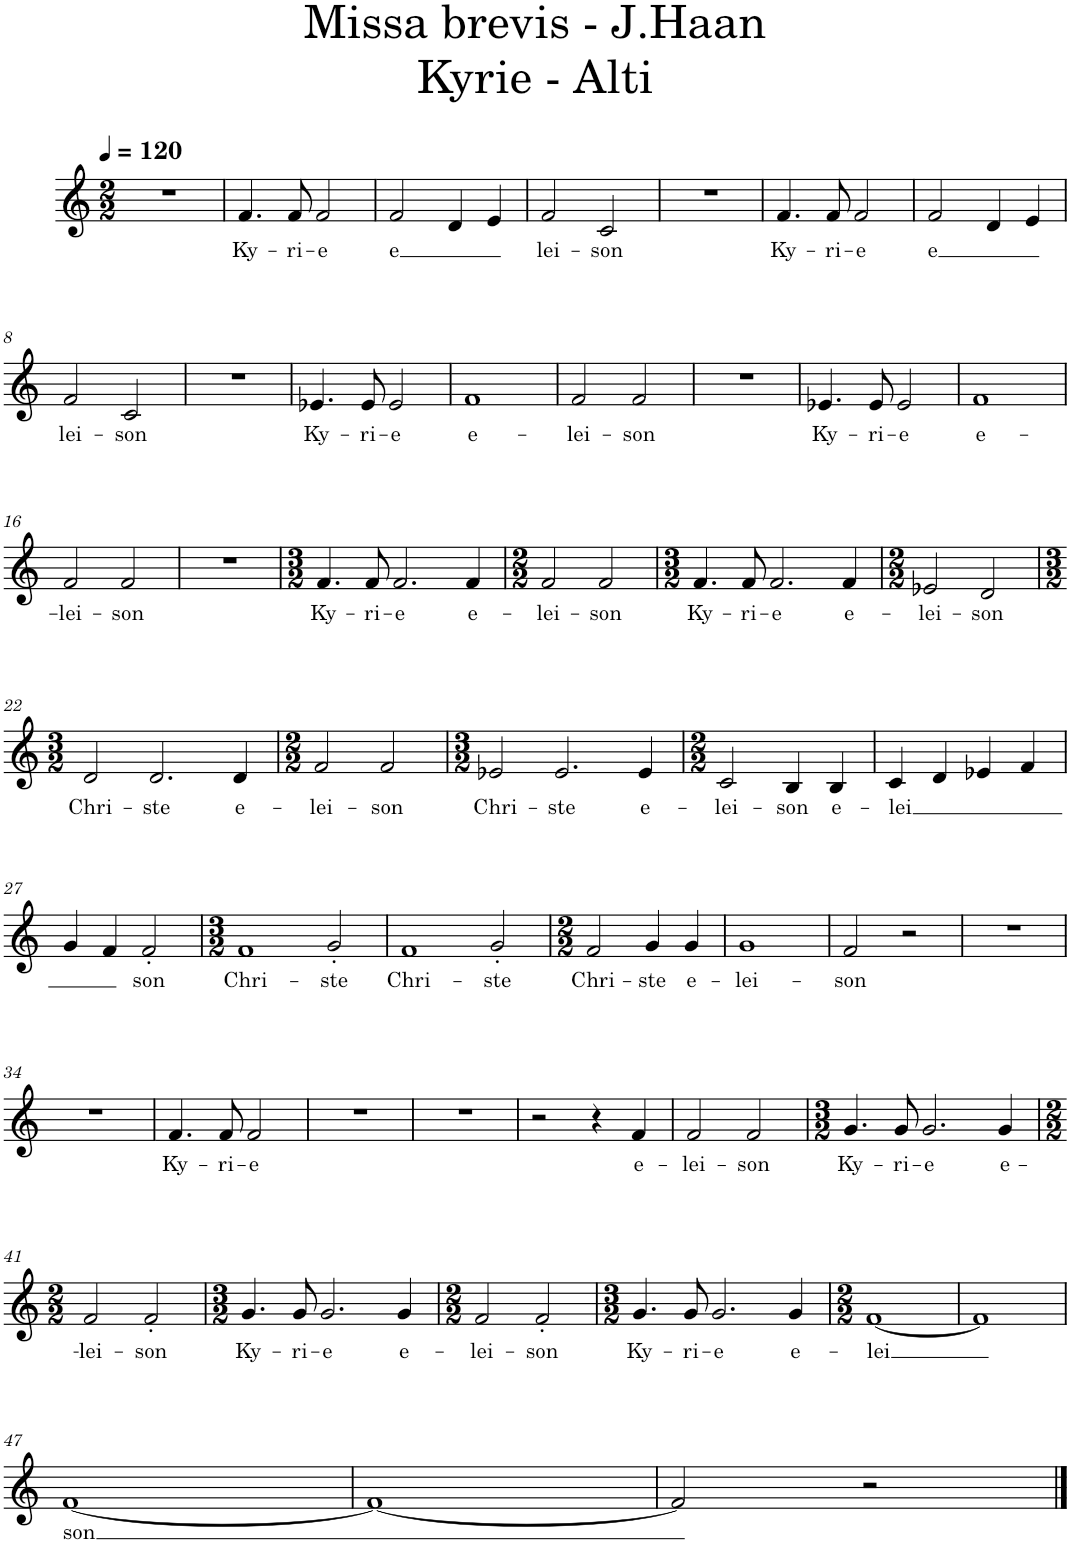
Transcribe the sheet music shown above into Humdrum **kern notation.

**kern	**text
*part1	*part1
*staff1	*staff1
*I"Alto	*
*I'Alto	*
*clefG2	*
*k[]	*
*M2/2	*
*MM120	*
=1	=1
1r	.
=2	=2
!	!LO:LY:b
4.f/	Ky-
!	!LO:LY:b
8f/	-ri-
!	!LO:LY:b
2f/	-e
=3	=3
!	!LO:LY:b
2f/	e
4d/	.
4e/	.
=4	=4
!	!LO:LY:b
2f/	lei-
!	!LO:LY:b
2c/	-son
=5	=5
1r	.
=6	=6
!	!LO:LY:b
4.f/	Ky-
!	!LO:LY:b
8f/	-ri-
!	!LO:LY:b
2f/	-e
=7	=7
!	!LO:LY:b
2f/	e
4d/	.
4e/	.
!!LO:LB:g=z
=8	=8
!	!LO:LY:b
2f/	lei-
!	!LO:LY:b
2c/	-son
=9	=9
1r	.
=10	=10
!	!LO:LY:b
4.e-X/	Ky-
!	!LO:LY:b
8e-/	-ri-
!	!LO:LY:b
2e-/	-e
=11	=11
!	!LO:LY:b
1f	e-
=12	=12
!	!LO:LY:b
2f/	-lei-
!	!LO:LY:b
2f/	-son
=13	=13
1r	.
=14	=14
!	!LO:LY:b
4.e-X/	Ky-
!	!LO:LY:b
8e-/	-ri-
!	!LO:LY:b
2e-/	-e
=15	=15
!	!LO:LY:b
1f	e-
!!LO:LB:g=z
=16	=16
!	!LO:LY:b
2f/	-lei-
!	!LO:LY:b
2f/	-son
=17	=17
1r	.
=18	=18
*M3/2	*
!	!LO:LY:b
4.f/	Ky-
!	!LO:LY:b
8f/	-ri-
!	!LO:LY:b
2.f/	-e
!	!LO:LY:b
4f/	e-
=19	=19
*M2/2	*
!	!LO:LY:b
2f/	-lei-
!	!LO:LY:b
2f/	-son
=20	=20
*M3/2	*
!	!LO:LY:b
4.f/	Ky-
!	!LO:LY:b
8f/	-ri-
!	!LO:LY:b
2.f/	-e
!	!LO:LY:b
4f/	e-
=21	=21
*M2/2	*
!	!LO:LY:b
2e-X/	-lei-
!	!LO:LY:b
2d/	-son
!!LO:LB:g=z
=22	=22
*M3/2	*
!	!LO:LY:b
2d/	Chri-
!	!LO:LY:b
2.d/	-ste
!	!LO:LY:b
4d/	e-
=23	=23
*M2/2	*
!	!LO:LY:b
2f/	-lei-
!	!LO:LY:b
2f/	-son
=24	=24
*M3/2	*
!	!LO:LY:b
2e-X/	Chri-
!	!LO:LY:b
2.e-/	-ste
!	!LO:LY:b
4e-/	e-
=25	=25
*M2/2	*
!	!LO:LY:b
2c/	-lei-
!	!LO:LY:b
4B/	-son
!	!LO:LY:b
4B/	e-
=26	=26
!	!LO:LY:b
4c/	-lei
4d/	.
4e-X/	.
4f/	.
!!LO:LB:g=z
=27	=27
4g/	.
4f/	.
!	!LO:LY:b
2f'/	son
=28	=28
*M3/2	*
!	!LO:LY:b
1f	Chri-
!	!LO:LY:b
2g'/	-ste
=29	=29
!	!LO:LY:b
1f	Chri-
!	!LO:LY:b
2g'/	-ste
=30	=30
*M2/2	*
!	!LO:LY:b
2f/	Chri-
!	!LO:LY:b
4g/	-ste
!	!LO:LY:b
4g/	e-
=31	=31
!	!LO:LY:b
1g	-lei-
=32	=32
!	!LO:LY:b
2f/	-son
2r	.
=33	=33
1r	.
!!LO:LB:g=z
=34	=34
1r	.
=35	=35
!	!LO:LY:b
4.f/	Ky-
!	!LO:LY:b
8f/	-ri-
!	!LO:LY:b
2f/	-e
=36	=36
1r	.
=37	=37
1r	.
=38	=38
2r	.
4r	.
!	!LO:LY:b
4f/	e-
=39	=39
!	!LO:LY:b
2f/	-lei-
!	!LO:LY:b
2f/	-son
=40	=40
*M3/2	*
!	!LO:LY:b
4.g/	Ky-
!	!LO:LY:b
8g/	-ri-
!	!LO:LY:b
2.g/	-e
!	!LO:LY:b
4g/	e-
!!LO:LB:g=z
=41	=41
*M2/2	*
!	!LO:LY:b
2f/	-lei-
!	!LO:LY:b
2f'/	-son
=42	=42
*M3/2	*
!	!LO:LY:b
4.g/	Ky-
!	!LO:LY:b
8g/	-ri-
!	!LO:LY:b
2.g/	-e
!	!LO:LY:b
4g/	e-
=43	=43
*M2/2	*
!	!LO:LY:b
2f/	-lei-
!	!LO:LY:b
2f'/	-son
=44	=44
*M3/2	*
!	!LO:LY:b
4.g/	Ky-
!	!LO:LY:b
8g/	-ri-
!	!LO:LY:b
2.g/	-e
!	!LO:LY:b
4g/	e-
=45	=45
*M2/2	*
!	!LO:LY:b
[1f	-lei
=46	=46
1f]	.
!!LO:LB:g=z
=47	=47
!	!LO:LY:b
[1f	son
=48	=48
1f_	.
=49	=49
2f/]	.
2r	.
==	==
*-	*-
